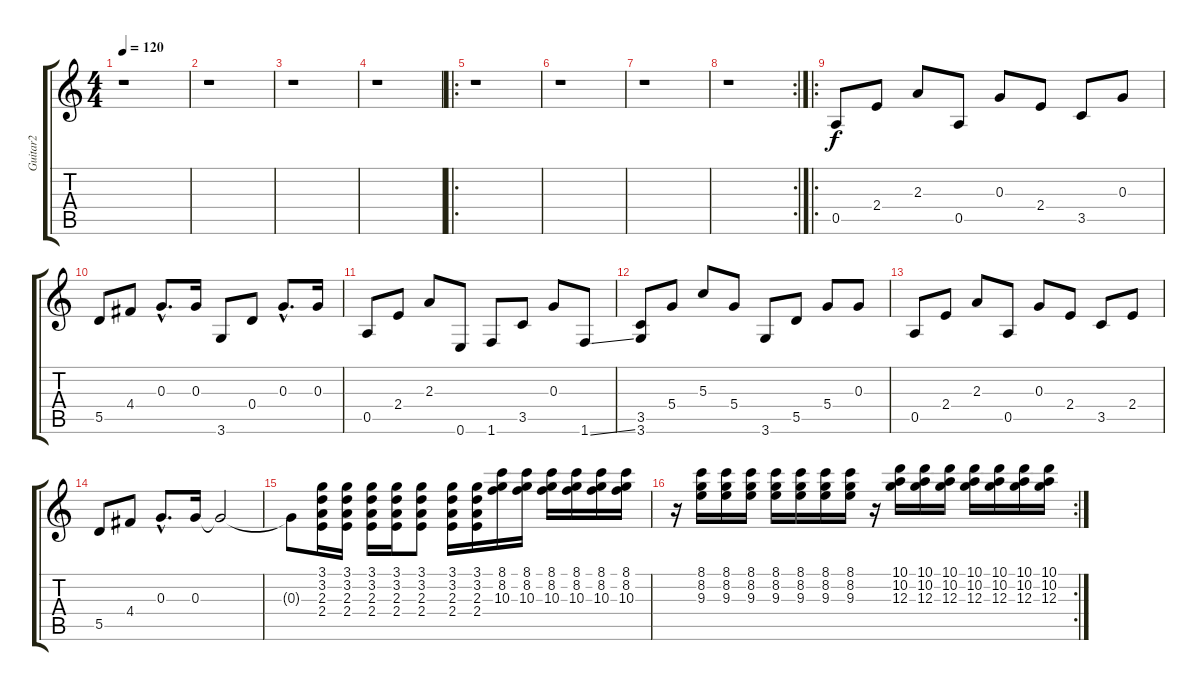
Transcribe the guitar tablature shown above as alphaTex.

\track ("Guitar2" "Guitar2") {instrument acousticguitarnylon}
\staff {score tabs}
\tuning (E4 B3 G3 D3 A2 E2) {hide}
\ts (4 4)
\tempo 120
\clef g2
\ks c
r.1{dy f instrument acousticguitarnylon} |
r.1 |
r.1 |
r.1 |
\ro
r.1 |
r.1 |
r.1 |
\rc 2
r.1 |
\ro
0.5.8 2.4.8 2.3.8 0.5.8 0.3.8 2.4.8 3.5.8 0.3.8 |
5.5.8 4.4.8 0.3{hac}.8{d} 0.3.16 3.6.8 0.4.8 0.3{hac}.8{d} 0.3.16 |
0.5.8 2.4.8 2.3.8 0.6.8 1.6.8 3.5.8 0.3.8 1.6{ss}.8 |
(3.5 3.6).8 5.4.8 5.3.8 5.4.8 3.6.8 5.5.8 5.4.8 0.3.8 |
0.5.8 2.4.8 2.3.8 0.5.8 0.3.8 2.4.8 3.5.8 2.4.8 |
5.5.8 4.4.8 0.3{hac}.8{d} 0.3.16 0.3{t}.2 |
0.3{t}.8 (3.1 3.2 2.3 2.4).16 (3.1 3.2 2.3 2.4).16 (3.1 3.2 2.3 2.4).16 (3.1 3.2 2.3 2.4).16 (3.1 3.2 2.3 2.4).8 (3.1 3.2 2.3 2.4).16 (3.1 3.2 2.3 2.4).16 (8.1 8.2 10.3).16 (8.1 8.2 10.3).16 (8.1 8.2 10.3).16 (8.1 8.2 10.3).16 (8.1 8.2 10.3).16 (8.1 8.2 10.3).16 |
\rc 2
r.16 (8.1 8.2 9.3).16 (8.1 8.2 9.3).16 (8.1 8.2 9.3).16 (8.1 8.2 9.3).16 (8.1 8.2 9.3).16 (8.1 8.2 9.3).16 (8.1 8.2 9.3).16 r.16 (10.1 10.2 12.3).16 (10.1 10.2 12.3).16 (10.1 10.2 12.3).16 (10.1 10.2 12.3).16 (10.1 10.2 12.3).16 (10.1 10.2 12.3).16 (10.1 10.2 12.3).16
